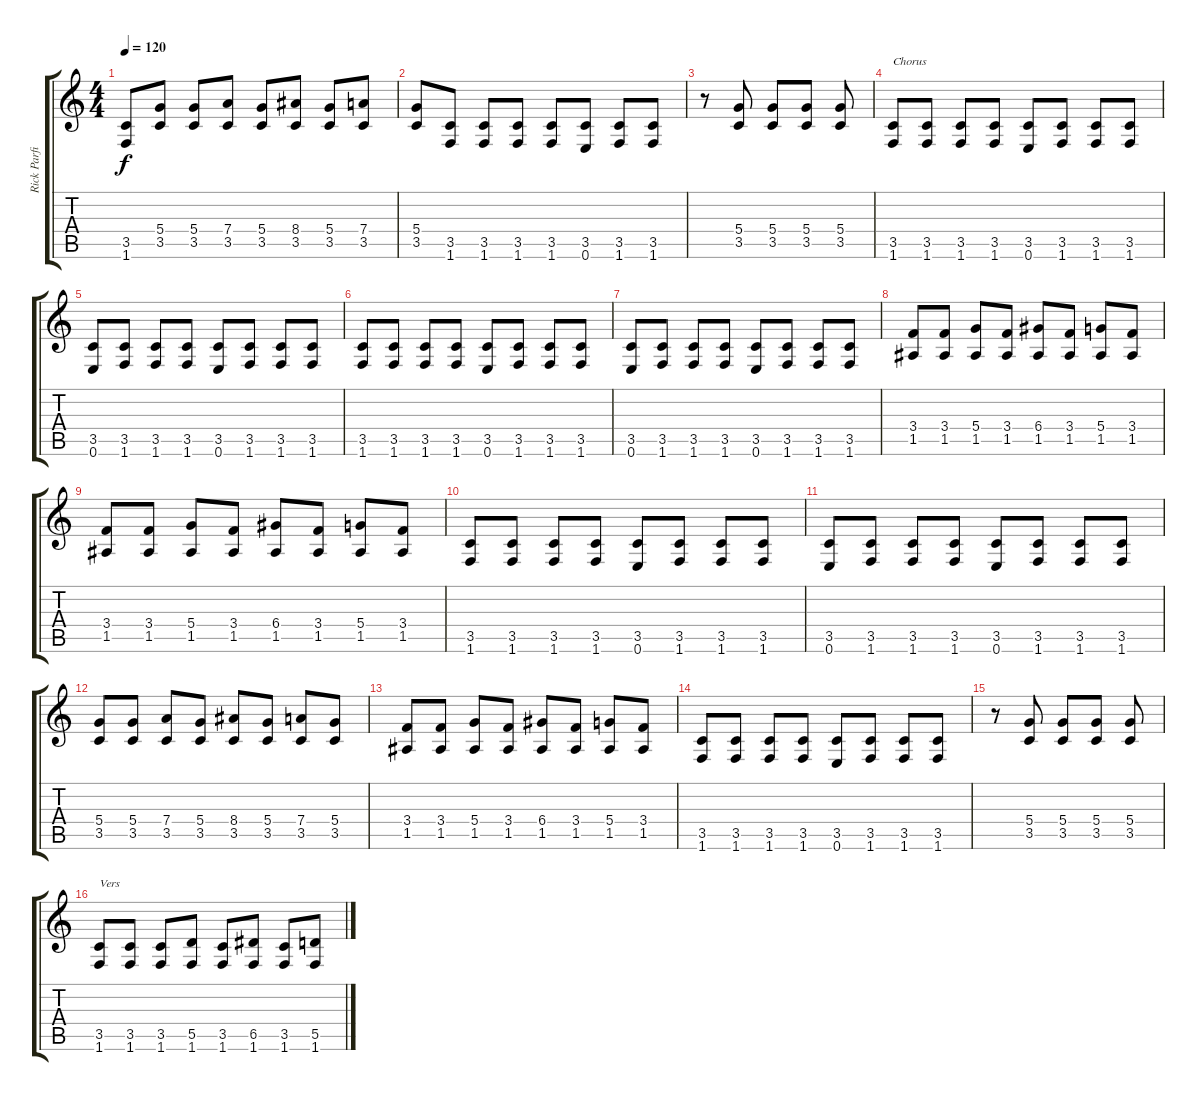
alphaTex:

\track ("Rick Parfitt" "Rick Parfi") {instrument overdrivenguitar}
\staff {score tabs}
\tuning (E4 B3 G3 D3 A2 E2) {hide}
\ts (4 4)
\tempo 120
\clef g2
\ks c
(3.5 1.6).8{dy f} (5.4 3.5).8 (5.4 3.5).8 (7.4 3.5).8 (5.4 3.5).8 (8.4 3.5).8 (5.4 3.5).8 (7.4 3.5).8 |
(5.4 3.5).8 (3.5 1.6).8 (3.5 1.6).8 (3.5 1.6).8 (3.5 1.6).8 (3.5 0.6).8 (3.5 1.6).8 (3.5 1.6).8 |
r.8 (5.4 3.5).8 (5.4 3.5).8 (5.4 3.5).8 (5.4 3.5).8 |
(3.5 1.6).8{txt "Chorus"} (3.5 1.6).8 (3.5 1.6).8 (3.5 1.6).8 (3.5 0.6).8 (3.5 1.6).8 (3.5 1.6).8 (3.5 1.6).8 |
(3.5 0.6).8 (3.5 1.6).8 (3.5 1.6).8 (3.5 1.6).8 (3.5 0.6).8 (3.5 1.6).8 (3.5 1.6).8 (3.5 1.6).8 |
(3.5 1.6).8 (3.5 1.6).8 (3.5 1.6).8 (3.5 1.6).8 (3.5 0.6).8 (3.5 1.6).8 (3.5 1.6).8 (3.5 1.6).8 |
(3.5 0.6).8 (3.5 1.6).8 (3.5 1.6).8 (3.5 1.6).8 (3.5 0.6).8 (3.5 1.6).8 (3.5 1.6).8 (3.5 1.6).8 |
(3.4 1.5).8 (3.4 1.5).8 (5.4 1.5).8 (3.4 1.5).8 (6.4 1.5).8 (3.4 1.5).8 (5.4 1.5).8 (3.4 1.5).8 |
(3.4 1.5).8 (3.4 1.5).8 (5.4 1.5).8 (3.4 1.5).8 (6.4 1.5).8 (3.4 1.5).8 (5.4 1.5).8 (3.4 1.5).8 |
(3.5 1.6).8 (3.5 1.6).8 (3.5 1.6).8 (3.5 1.6).8 (3.5 0.6).8 (3.5 1.6).8 (3.5 1.6).8 (3.5 1.6).8 |
(3.5 0.6).8 (3.5 1.6).8 (3.5 1.6).8 (3.5 1.6).8 (3.5 0.6).8 (3.5 1.6).8 (3.5 1.6).8 (3.5 1.6).8 |
(5.4 3.5).8 (5.4 3.5).8 (7.4 3.5).8 (5.4 3.5).8 (8.4 3.5).8 (5.4 3.5).8 (7.4 3.5).8 (5.4 3.5).8 |
(3.4 1.5).8 (3.4 1.5).8 (5.4 1.5).8 (3.4 1.5).8 (6.4 1.5).8 (3.4 1.5).8 (5.4 1.5).8 (3.4 1.5).8 |
(3.5 1.6).8 (3.5 1.6).8 (3.5 1.6).8 (3.5 1.6).8 (3.5 0.6).8 (3.5 1.6).8 (3.5 1.6).8 (3.5 1.6).8 |
r.8 (5.4 3.5).8 (5.4 3.5).8 (5.4 3.5).8 (5.4 3.5).8 |
(3.5 1.6).8{txt "Vers"} (3.5 1.6).8 (3.5 1.6).8 (5.5 1.6).8 (3.5 1.6).8 (6.5 1.6).8 (3.5 1.6).8 (5.5 1.6).8
